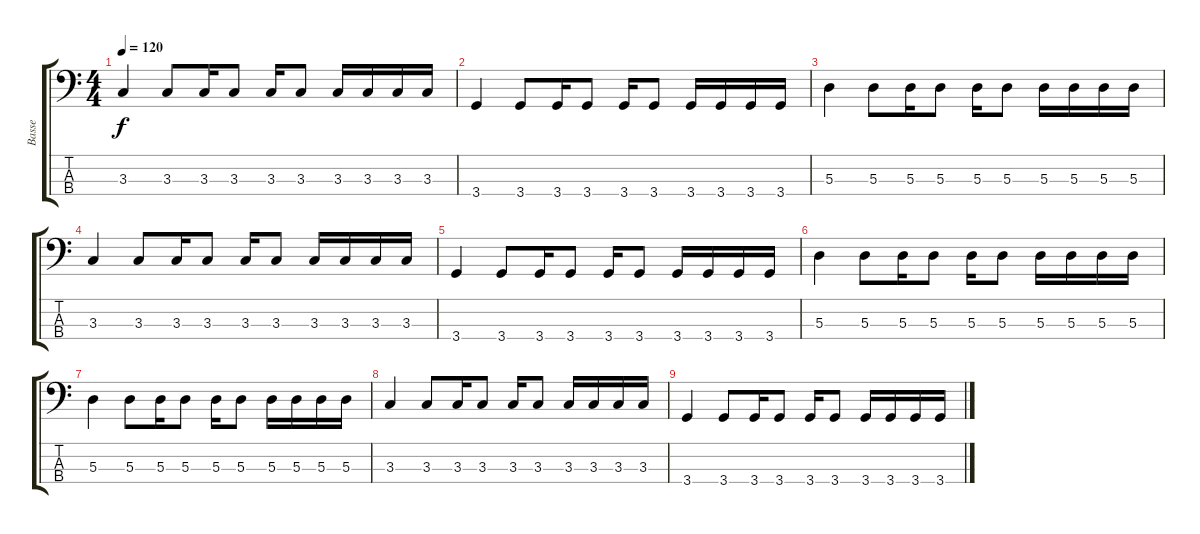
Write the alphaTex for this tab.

\track ("Basse" "Basse") {instrument electricbassfinger}
\staff {score tabs}
\tuning (G2 D2 A1 E1) {hide}
\ts (4 4)
\tempo 120
\clef f4
\ks c
3.3.4{dy f} 3.3.8 3.3.16 3.3.8 3.3.16 3.3.8 3.3.16 3.3.16 3.3.16 3.3.16 |
3.4.4 3.4.8 3.4.16 3.4.8 3.4.16 3.4.8 3.4.16 3.4.16 3.4.16 3.4.16 |
5.3.4 5.3.8 5.3.16 5.3.8 5.3.16 5.3.8 5.3.16 5.3.16 5.3.16 5.3.16 |
3.3.4 3.3.8 3.3.16 3.3.8 3.3.16 3.3.8 3.3.16 3.3.16 3.3.16 3.3.16 |
3.4.4 3.4.8 3.4.16 3.4.8 3.4.16 3.4.8 3.4.16 3.4.16 3.4.16 3.4.16 |
5.3.4 5.3.8 5.3.16 5.3.8 5.3.16 5.3.8 5.3.16 5.3.16 5.3.16 5.3.16 |
5.3.4 5.3.8 5.3.16 5.3.8 5.3.16 5.3.8 5.3.16 5.3.16 5.3.16 5.3.16 |
3.3.4 3.3.8 3.3.16 3.3.8 3.3.16 3.3.8 3.3.16 3.3.16 3.3.16 3.3.16 |
3.4.4 3.4.8 3.4.16 3.4.8 3.4.16 3.4.8 3.4.16 3.4.16 3.4.16 3.4.16
